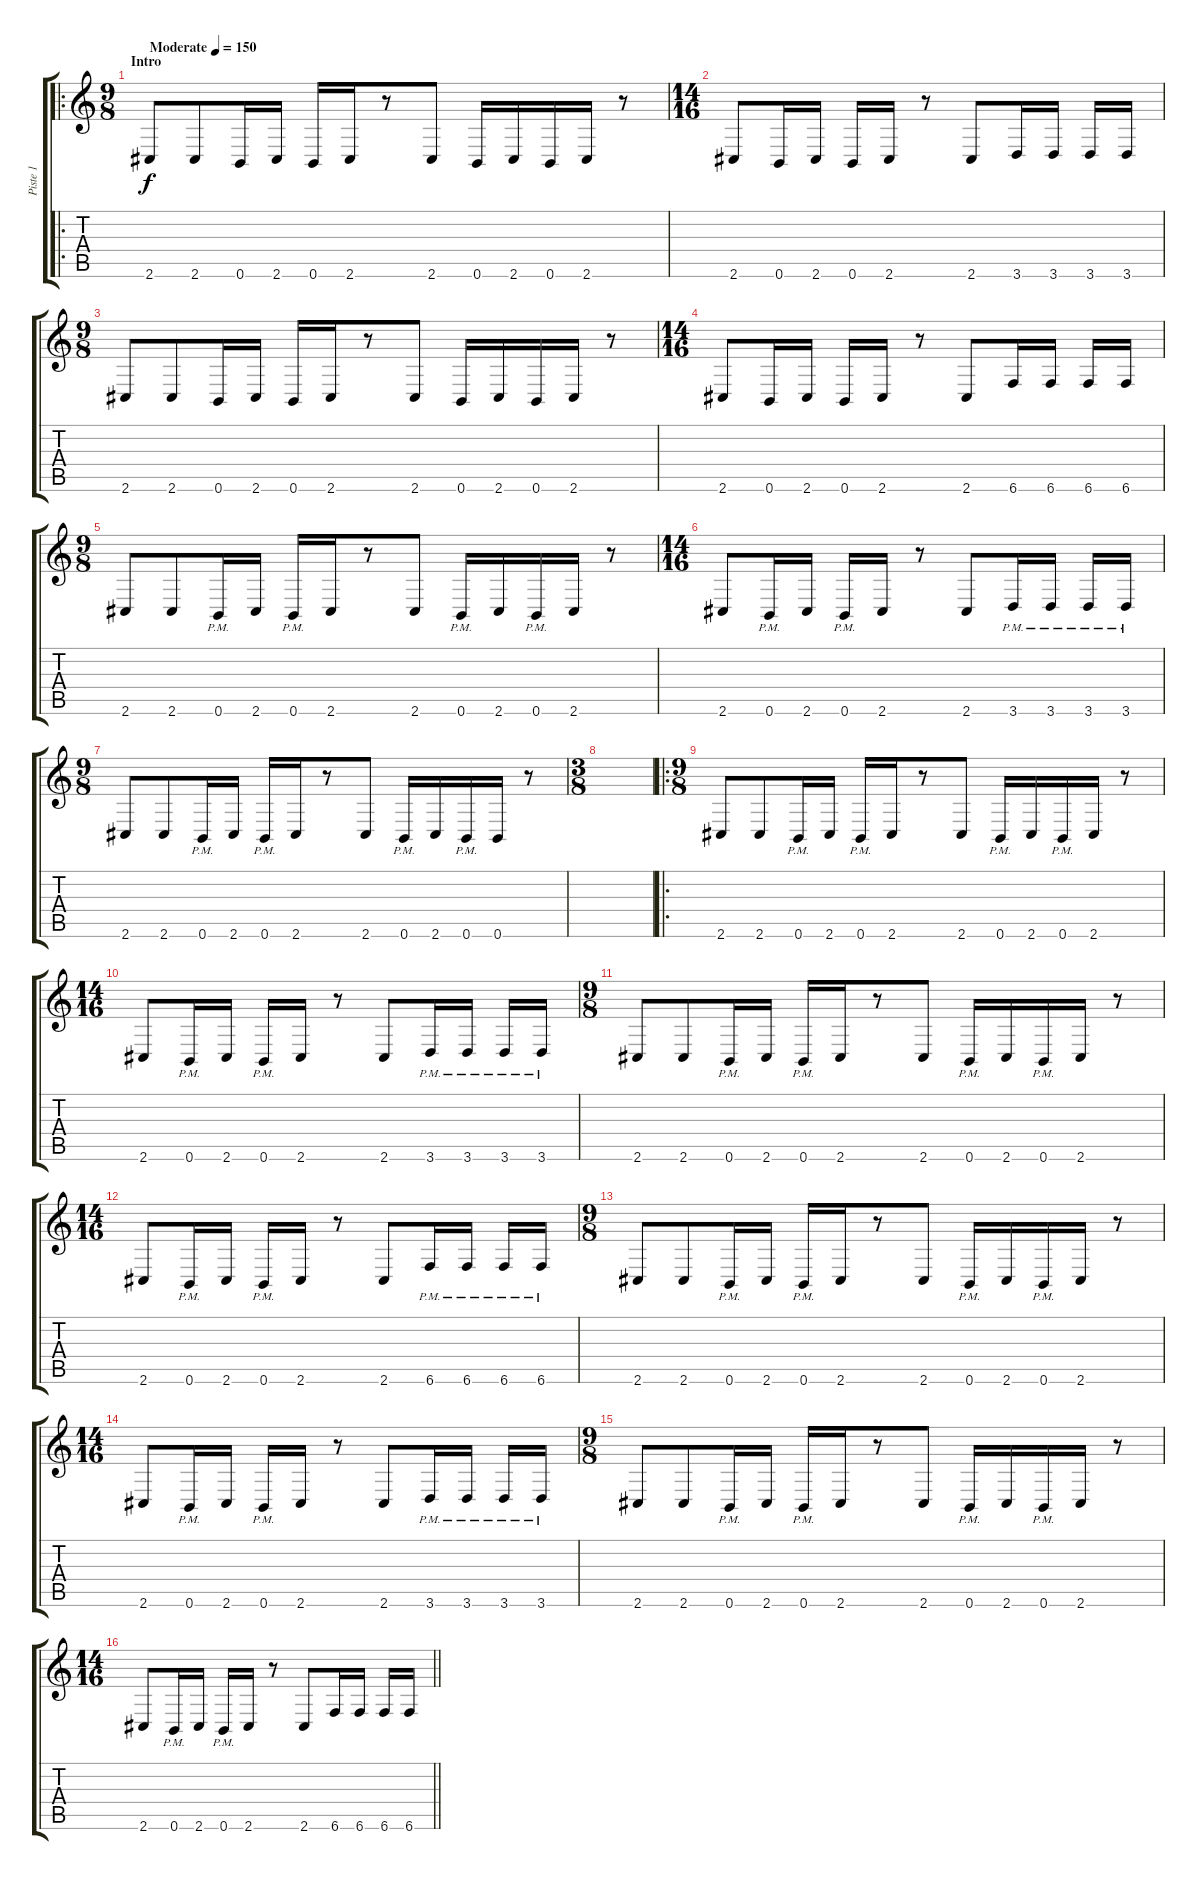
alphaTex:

\track ("Piste 1" "Piste 1") {instrument distortionguitar}
\staff {score tabs}
\tuning (B3 Gb3 D3 A2 E2 B1) {hide}
\ro
\ts (9 8)
\section ("" "Intro")
\tempo (150 "Moderate")
\clef g2
\ks c
2.6.8{dy f instrument distortionguitar} 2.6.8 0.6.16 2.6.16 0.6.16 2.6.16 r.8 2.6.8 0.6.16 2.6.16 0.6.16 2.6.16 r.8 |
\ts (14 16)
2.6.8 0.6.16 2.6.16 0.6.16 2.6.16 r.8 2.6.8 3.6.16 3.6.16 3.6.16 3.6.16 |
\ts (9 8)
2.6.8 2.6.8 0.6.16 2.6.16 0.6.16 2.6.16 r.8 2.6.8 0.6.16 2.6.16 0.6.16 2.6.16 r.8 |
\ts (14 16)
2.6.8 0.6.16 2.6.16 0.6.16 2.6.16 r.8 2.6.8 6.6.16 6.6.16 6.6.16 6.6.16 |
\ts (9 8)
2.6.8 2.6.8 0.6{pm}.16 2.6.16 0.6{pm}.16 2.6.16 r.8 2.6.8 0.6{pm}.16 2.6.16 0.6{pm}.16 2.6.16 r.8 |
\ts (14 16)
2.6.8 0.6{pm}.16 2.6.16 0.6{pm}.16 2.6.16 r.8 2.6.8 3.6{pm}.16 3.6{pm}.16 3.6{pm}.16 3.6{pm}.16 |
\ts (9 8)
2.6.8 2.6.8 0.6{pm}.16 2.6.16 0.6{pm}.16 2.6.16 r.8 2.6.8 0.6{pm}.16 2.6.16 0.6{pm}.16 0.6.16 r.8 |
\ts (3 8)
|
\ro
\ts (9 8)
2.6.8 2.6.8 0.6{pm}.16 2.6.16 0.6{pm}.16 2.6.16 r.8 2.6.8 0.6{pm}.16 2.6.16 0.6{pm}.16 2.6.16 r.8 |
\ts (14 16)
2.6.8 0.6{pm}.16 2.6.16 0.6{pm}.16 2.6.16 r.8 2.6.8 3.6{pm}.16 3.6{pm}.16 3.6{pm}.16 3.6{pm}.16 |
\ts (9 8)
2.6.8 2.6.8 0.6{pm}.16 2.6.16 0.6{pm}.16 2.6.16 r.8 2.6.8 0.6{pm}.16 2.6.16 0.6{pm}.16 2.6.16 r.8 |
\ts (14 16)
2.6.8 0.6{pm}.16 2.6.16 0.6{pm}.16 2.6.16 r.8 2.6.8 6.6{pm}.16 6.6{pm}.16 6.6{pm}.16 6.6{pm}.16 |
\ts (9 8)
2.6.8 2.6.8 0.6{pm}.16 2.6.16 0.6{pm}.16 2.6.16 r.8 2.6.8 0.6{pm}.16 2.6.16 0.6{pm}.16 2.6.16 r.8 |
\ts (14 16)
2.6.8 0.6{pm}.16 2.6.16 0.6{pm}.16 2.6.16 r.8 2.6.8 3.6{pm}.16 3.6{pm}.16 3.6{pm}.16 3.6{pm}.16 |
\ts (9 8)
2.6.8 2.6.8 0.6{pm}.16 2.6.16 0.6{pm}.16 2.6.16 r.8 2.6.8 0.6{pm}.16 2.6.16 0.6{pm}.16 2.6.16 r.8 |
\ts (14 16)
\barLineRight lightlight
2.6.8 0.6{pm}.16 2.6.16 0.6{pm}.16 2.6.16 r.8 2.6.8 6.6.16 6.6.16 6.6.16 6.6.16
